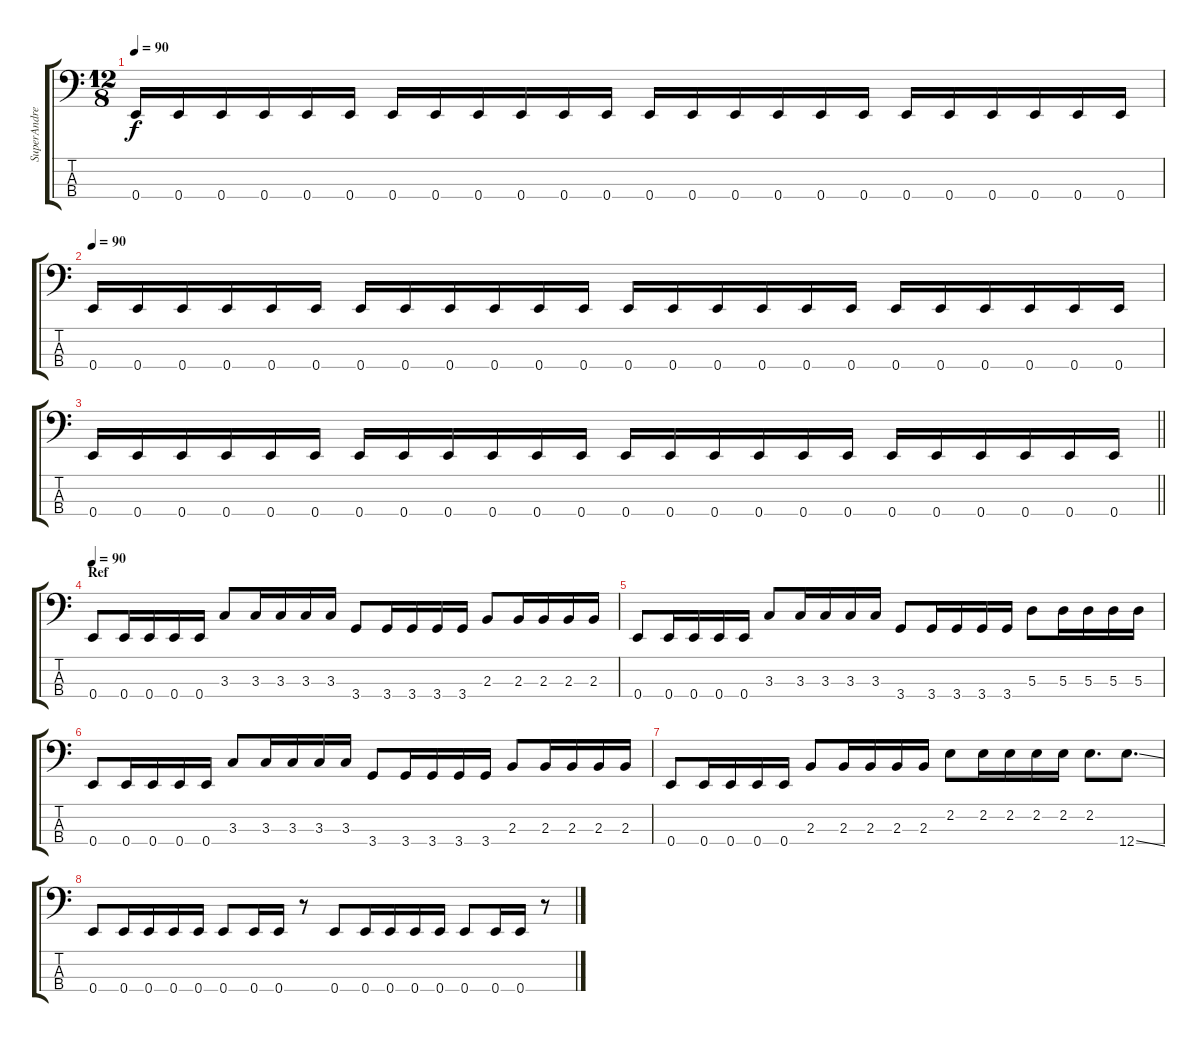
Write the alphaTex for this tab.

\track ("SuperAndreas" "SuperAndre") {instrument electricbassfinger}
\staff {score tabs}
\tuning (G2 D2 A1 E1) {hide}
\ts (12 8)
\tempo 90
\clef f4
\ks c
0.4.16{dy f} 0.4.16 0.4.16 0.4.16 0.4.16 0.4.16 0.4.16 0.4.16 0.4.16 0.4.16 0.4.16 0.4.16 0.4.16 0.4.16 0.4.16 0.4.16 0.4.16 0.4.16 0.4.16 0.4.16 0.4.16 0.4.16 0.4.16 0.4.16 |
\tempo 90
0.4.16 0.4.16 0.4.16 0.4.16 0.4.16 0.4.16 0.4.16 0.4.16 0.4.16 0.4.16 0.4.16 0.4.16 0.4.16 0.4.16 0.4.16 0.4.16 0.4.16 0.4.16 0.4.16 0.4.16 0.4.16 0.4.16 0.4.16 0.4.16 |
\barLineRight lightlight
0.4.16 0.4.16 0.4.16 0.4.16 0.4.16 0.4.16 0.4.16 0.4.16 0.4.16 0.4.16 0.4.16 0.4.16 0.4.16 0.4.16 0.4.16 0.4.16 0.4.16 0.4.16 0.4.16 0.4.16 0.4.16 0.4.16 0.4.16 0.4.16 |
\section ("" "Ref")
\tempo 90
0.4.8 0.4.16 0.4.16 0.4.16 0.4.16 3.3.8 3.3.16 3.3.16 3.3.16 3.3.16 3.4.8 3.4.16 3.4.16 3.4.16 3.4.16 2.3.8 2.3.16 2.3.16 2.3.16 2.3.16 |
0.4.8 0.4.16 0.4.16 0.4.16 0.4.16 3.3.8 3.3.16 3.3.16 3.3.16 3.3.16 3.4.8 3.4.16 3.4.16 3.4.16 3.4.16 5.3.8 5.3.16 5.3.16 5.3.16 5.3.16 |
0.4.8 0.4.16 0.4.16 0.4.16 0.4.16 3.3.8 3.3.16 3.3.16 3.3.16 3.3.16 3.4.8 3.4.16 3.4.16 3.4.16 3.4.16 2.3.8 2.3.16 2.3.16 2.3.16 2.3.16 |
0.4.8 0.4.16 0.4.16 0.4.16 0.4.16 2.3.8 2.3.16 2.3.16 2.3.16 2.3.16 2.2.8 2.2.16 2.2.16 2.2.16 2.2.16 2.2.8{d} 12.4{ss}.8{d} |
0.4.8 0.4.16 0.4.16 0.4.16 0.4.16 0.4.8 0.4.16 0.4.16 r.8 0.4.8 0.4.16 0.4.16 0.4.16 0.4.16 0.4.8 0.4.16 0.4.16 r.8
